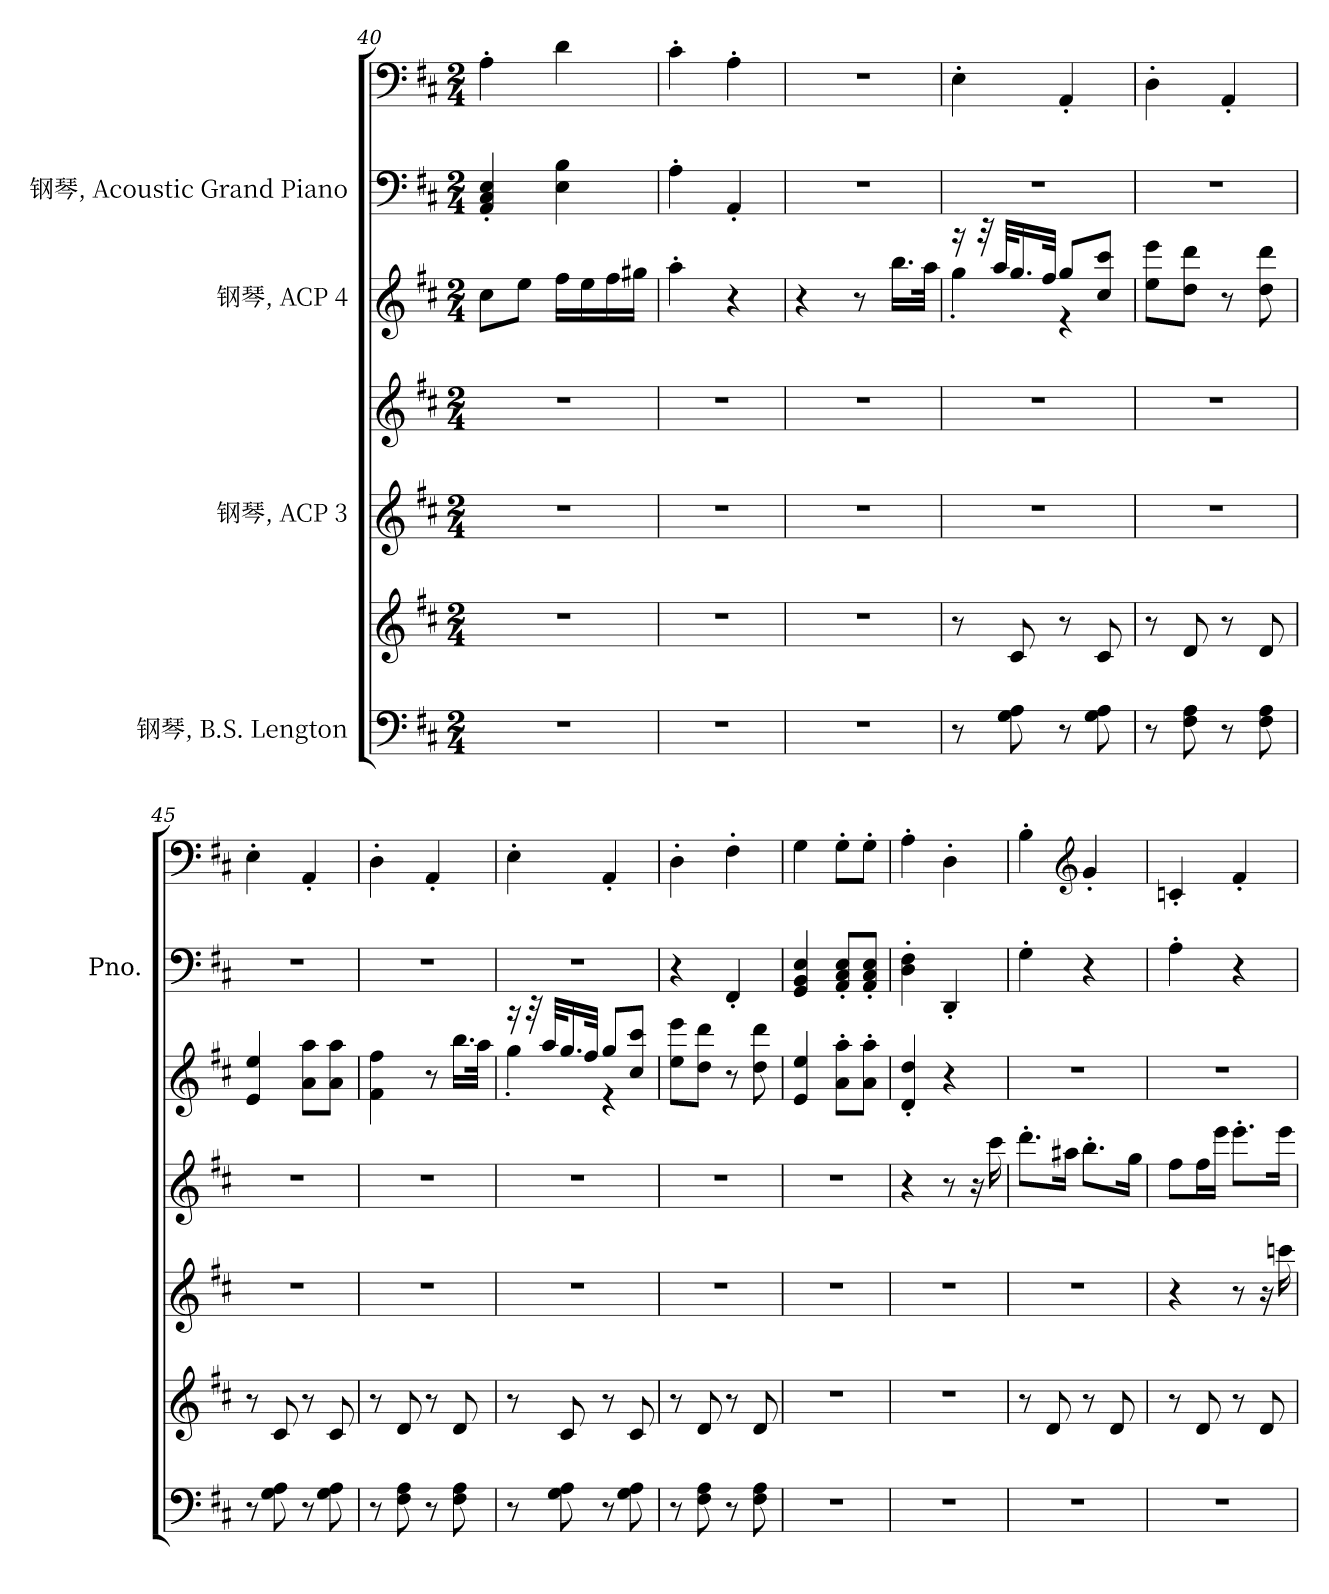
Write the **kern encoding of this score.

**kern	**kern	**kern	**kern	**kern	**kern	**kern
*part4	*part4	*part3	*part3	*part2	*part1	*part1
*staff7	*staff6	*staff5	*staff4	*staff3	*staff2	*staff1
*I"钢琴, B.S. Lengton	*	*I"钢琴, ACP 3	*	*I"钢琴, ACP 4	*I"钢琴, Acoustic Grand Piano	*
*	*	*	*	*	*I'Pno.	*
!!LO:PB:g=z
*clefF4	*clefG2	*clefG2	*clefG2	*clefG2	*clefF4	*clefF4
*k[f#c#]	*k[f#c#]	*k[f#c#]	*k[f#c#]	*k[f#c#]	*k[f#c#]	*k[f#c#]
*M2/4	*M2/4	*M2/4	*M2/4	*M2/4	*M2/4	*M2/4
=40	=40	=40	=40	=40	=40	=40
2r	2r	2r	2r	8cc#\L	4AA/' 4C#/' 4E/'	4A'\
.	.	.	.	8ee\J	.	.
.	.	.	.	16ff#\LL	4E\ 4B\	4d\
.	.	.	.	16ee\	.	.
.	.	.	.	16ff#\	.	.
.	.	.	.	16gg#X\JJ	.	.
=41	=41	=41	=41	=41	=41	=41
2r	2r	2r	2r	4aa'\	4A'\	4c#'\
.	.	.	.	4r	4AA'/	4A'\
=42	=42	=42	=42	=42	=42	=42
2r	2r	2r	2r	4r	2r	2r
.	.	.	.	8r	.	.
.	.	.	.	16.bb\LL	.	.
.	.	.	.	32aa\JJk	.	.
=43	=43	=43	=43	=43	=43	=43
*	*	*	*	*^	*	*
8r	8r	2r	2r	16r	4gg'\	2r	4E'\
.	.	.	.	32r	.	.	.
.	.	.	.	32aa/KLL	.	.	.
8G\ 8A\	8c#/	.	.	16.gg/	.	.	.
.	.	.	.	32ff#/JJk	.	.	.
8r	8r	.	.	8gg/L	4r	.	4AA'/
8G\ 8A\	8c#/	.	.	8cc#/ 8ccc#/J	.	.	.
*	*	*	*	*v	*v	*	*
=44	=44	=44	=44	=44	=44	=44
8r	8r	2r	2r	8ee\ 8eee\L	2r	4D'\
8F#\ 8A\	8d/	.	.	8dd\ 8ddd\J	.	.
8r	8r	.	.	8r	.	4AA'/
8F#\ 8A\	8d/	.	.	8dd\ 8ddd\	.	.
=45	=45	=45	=45	=45	=45	=45
8r	8r	2r	2r	4e/ 4ee/	2r	4E'\
8G\ 8A\	8c#/	.	.	.	.	.
8r	8r	.	.	8a\ 8aa\L	.	4AA'/
8G\ 8A\	8c#/	.	.	8a\ 8aa\J	.	.
!!LO:PB:g=z
=46	=46	=46	=46	=46	=46	=46
8r	8r	2r	2r	4f#\ 4ff#\	2r	4D'\
8F#\ 8A\	8d/	.	.	.	.	.
8r	8r	.	.	8r	.	4AA'/
8F#\ 8A\	8d/	.	.	16.bb\LL	.	.
.	.	.	.	32aa\JJk	.	.
=47	=47	=47	=47	=47	=47	=47
*	*	*	*	*^	*	*
8r	8r	2r	2r	16r	4gg'\	2r	4E'\
.	.	.	.	32r	.	.	.
.	.	.	.	32aa/KLL	.	.	.
8G\ 8A\	8c#/	.	.	16.gg/	.	.	.
.	.	.	.	32ff#/JJk	.	.	.
8r	8r	.	.	8gg/L	4r	.	4AA'/
8G\ 8A\	8c#/	.	.	8cc#/ 8ccc#/J	.	.	.
*	*	*	*	*v	*v	*	*
=48	=48	=48	=48	=48	=48	=48
8r	8r	2r	2r	8ee\ 8eee\L	4r	4D'\
8F#\ 8A\	8d/	.	.	8dd\ 8ddd\J	.	.
8r	8r	.	.	8r	4FF#'/	4F#'\
8F#\ 8A\	8d/	.	.	8dd\ 8ddd\	.	.
=49	=49	=49	=49	=49	=49	=49
2r	2r	2r	2r	4e/ 4ee/	4GG/ 4BB/ 4E/	4G\
.	.	.	.	8a\' 8aa\'L	8AA/' 8C#/' 8E/'L	8G'\L
.	.	.	.	8a\' 8aa\'J	8AA/' 8C#/' 8E/'J	8G'\J
=50	=50	=50	=50	=50	=50	=50
2r	2r	2r	4r	4d/' 4dd/'	4D\' 4F#\'	4A'\
.	.	.	8r	4r	4DD'/	4D'\
.	.	.	16r	.	.	.
.	.	.	16ccc#\	.	.	.
=51	=51	=51	=51	=51	=51	=51
2r	8r	2r	8.ddd'\L	2r	4G'\	4B'\
.	8d/	.	.	.	.	.
.	.	.	16aa#X\Jk	.	.	.
*	*	*	*	*	*	*clefG2
.	8r	.	8.bb'\L	.	4r	4g'/
.	8d/	.	.	.	.	.
.	.	.	16gg\Jk	.	.	.
!!LO:PB:g=z
=52	=52	=52	=52	=52	=52	=52
2r	8r	4r	8ff#\L	2r	4A'\	4cn'/
.	8d/	.	16ff#\L	.	.	.
.	.	.	16eee\JJ	.	.	.
.	8r	8r	8.eee'\L	.	4r	4f#'/
.	8d/	16r	.	.	.	.
.	.	16cccn\	16eee\Jk	.	.	.
=	=	=	=	=	=	=
*-	*-	*-	*-	*-	*-	*-
